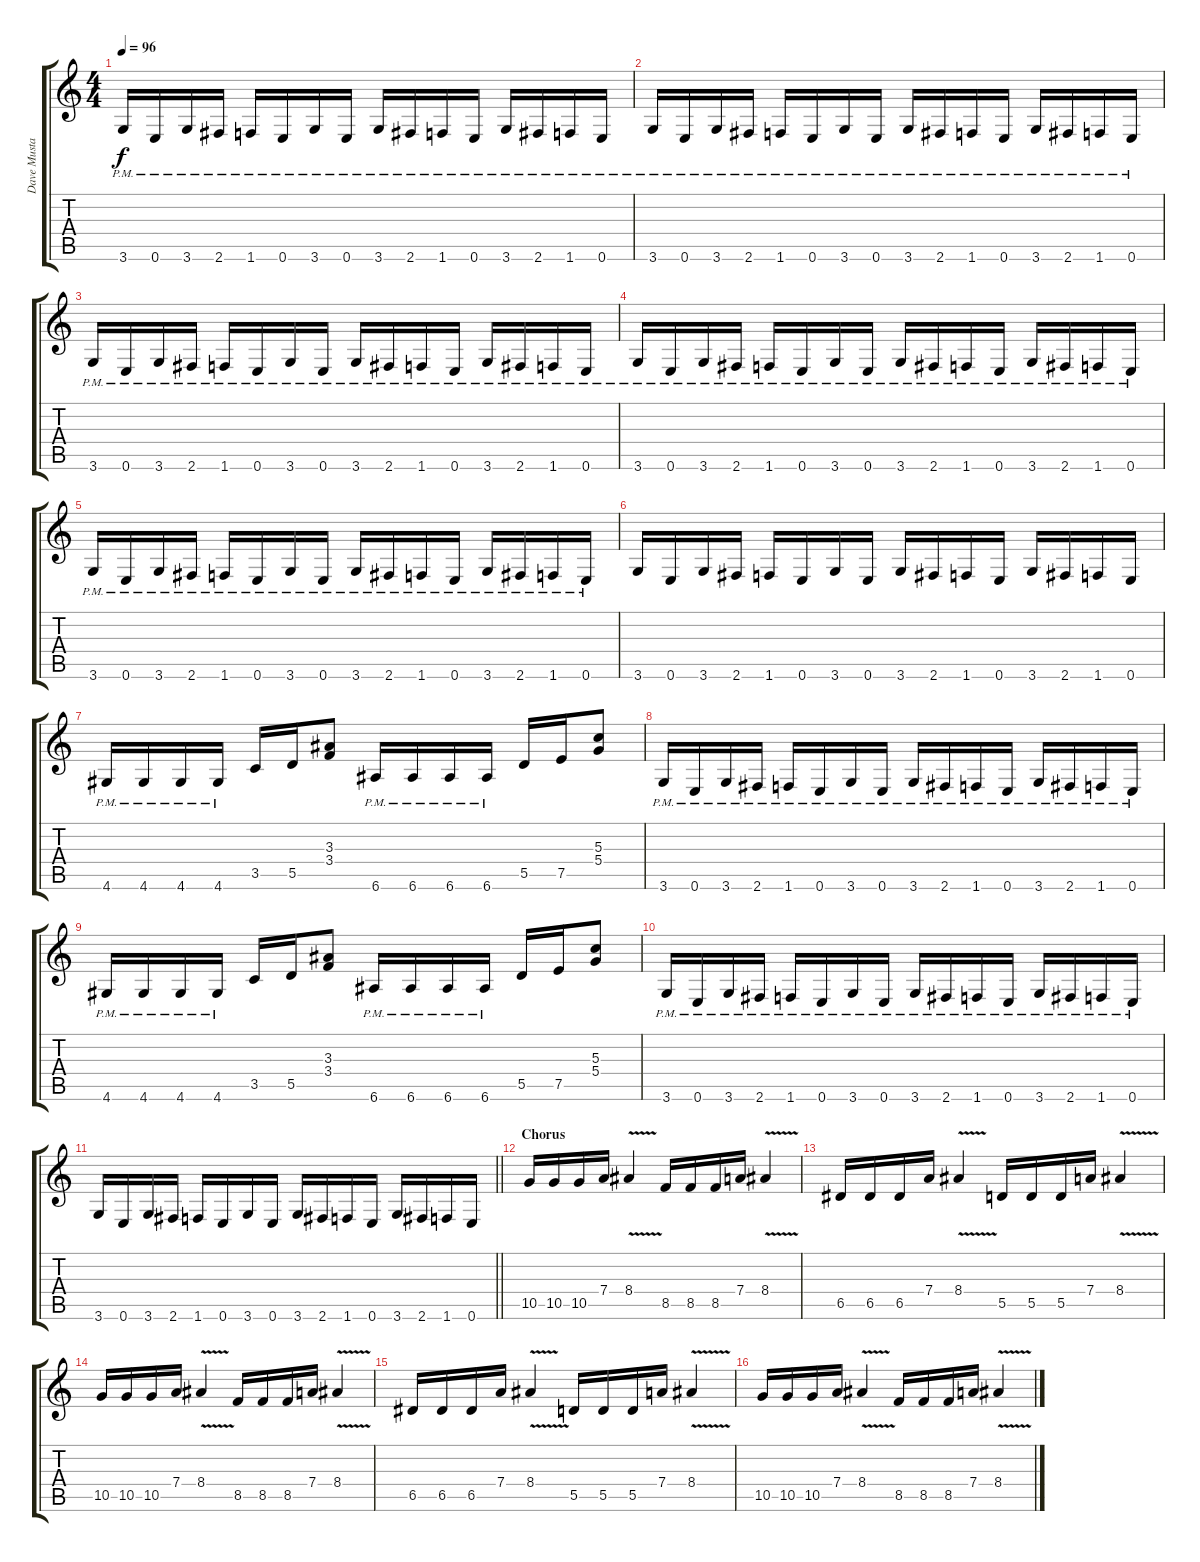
\track ("Dave Mustaine" "Dave Musta") {instrument distortionguitar}
\staff {score tabs}
\tuning (E4 B3 G3 D3 A2 E2) {hide}
\ts (4 4)
\tempo 96
\clef g2
\ks c
3.6{pm}.16{dy f} 0.6{pm}.16 3.6{pm}.16 2.6{pm}.16 1.6{pm}.16 0.6{pm}.16 3.6{pm}.16 0.6{pm}.16 3.6{pm}.16 2.6{pm}.16 1.6{pm}.16 0.6{pm}.16 3.6{pm}.16 2.6{pm}.16 1.6{pm}.16 0.6{pm}.16 |
3.6{pm}.16 0.6{pm}.16 3.6{pm}.16 2.6{pm}.16 1.6{pm}.16 0.6{pm}.16 3.6{pm}.16 0.6{pm}.16 3.6{pm}.16 2.6{pm}.16 1.6{pm}.16 0.6{pm}.16 3.6{pm}.16 2.6{pm}.16 1.6{pm}.16 0.6{pm}.16 |
3.6{pm}.16 0.6{pm}.16 3.6{pm}.16 2.6{pm}.16 1.6{pm}.16 0.6{pm}.16 3.6{pm}.16 0.6{pm}.16 3.6{pm}.16 2.6{pm}.16 1.6{pm}.16 0.6{pm}.16 3.6{pm}.16 2.6{pm}.16 1.6{pm}.16 0.6{pm}.16 |
3.6{pm}.16 0.6{pm}.16 3.6{pm}.16 2.6{pm}.16 1.6{pm}.16 0.6{pm}.16 3.6{pm}.16 0.6{pm}.16 3.6{pm}.16 2.6{pm}.16 1.6{pm}.16 0.6{pm}.16 3.6{pm}.16 2.6{pm}.16 1.6{pm}.16 0.6{pm}.16 |
3.6{pm}.16 0.6{pm}.16 3.6{pm}.16 2.6{pm}.16 1.6{pm}.16 0.6{pm}.16 3.6{pm}.16 0.6{pm}.16 3.6{pm}.16 2.6{pm}.16 1.6{pm}.16 0.6{pm}.16 3.6{pm}.16 2.6{pm}.16 1.6{pm}.16 0.6{pm}.16 |
3.6.16 0.6.16 3.6.16 2.6.16 1.6.16 0.6.16 3.6.16 0.6.16 3.6.16 2.6.16 1.6.16 0.6.16 3.6.16 2.6.16 1.6.16 0.6.16 |
4.6{pm}.16 4.6{pm}.16 4.6{pm}.16 4.6{pm}.16 3.5.16 5.5.16 (3.3 3.4).8 6.6{pm}.16 6.6{pm}.16 6.6{pm}.16 6.6{pm}.16 5.5.16 7.5.16 (5.3 5.4).8 |
3.6{pm}.16 0.6{pm}.16 3.6{pm}.16 2.6{pm}.16 1.6{pm}.16 0.6{pm}.16 3.6{pm}.16 0.6{pm}.16 3.6{pm}.16 2.6{pm}.16 1.6{pm}.16 0.6{pm}.16 3.6{pm}.16 2.6{pm}.16 1.6{pm}.16 0.6{pm}.16 |
4.6{pm}.16 4.6{pm}.16 4.6{pm}.16 4.6{pm}.16 3.5.16 5.5.16 (3.3 3.4).8 6.6{pm}.16 6.6{pm}.16 6.6{pm}.16 6.6{pm}.16 5.5.16 7.5.16 (5.3 5.4).8 |
3.6{pm}.16 0.6{pm}.16 3.6{pm}.16 2.6{pm}.16 1.6{pm}.16 0.6{pm}.16 3.6{pm}.16 0.6{pm}.16 3.6{pm}.16 2.6{pm}.16 1.6{pm}.16 0.6{pm}.16 3.6{pm}.16 2.6{pm}.16 1.6{pm}.16 0.6{pm}.16 |
\barLineRight lightlight
3.6.16 0.6.16 3.6.16 2.6.16 1.6.16 0.6.16 3.6.16 0.6.16 3.6.16 2.6.16 1.6.16 0.6.16 3.6.16 2.6.16 1.6.16 0.6.16 |
\section ("" "Chorus")
10.5.16 10.5.16 10.5.16 7.4.16 8.4{v}.4 8.5.16 8.5.16 8.5.16 7.4.16 8.4{v}.4 |
6.5.16 6.5.16 6.5.16 7.4.16 8.4{v}.4 5.5.16 5.5.16 5.5.16 7.4.16 8.4{v}.4 |
10.5.16 10.5.16 10.5.16 7.4.16 8.4{v}.4 8.5.16 8.5.16 8.5.16 7.4.16 8.4{v}.4 |
6.5.16 6.5.16 6.5.16 7.4.16 8.4{v}.4 5.5.16 5.5.16 5.5.16 7.4.16 8.4{v}.4 |
10.5.16 10.5.16 10.5.16 7.4.16 8.4{v}.4 8.5.16 8.5.16 8.5.16 7.4.16 8.4{v}.4
